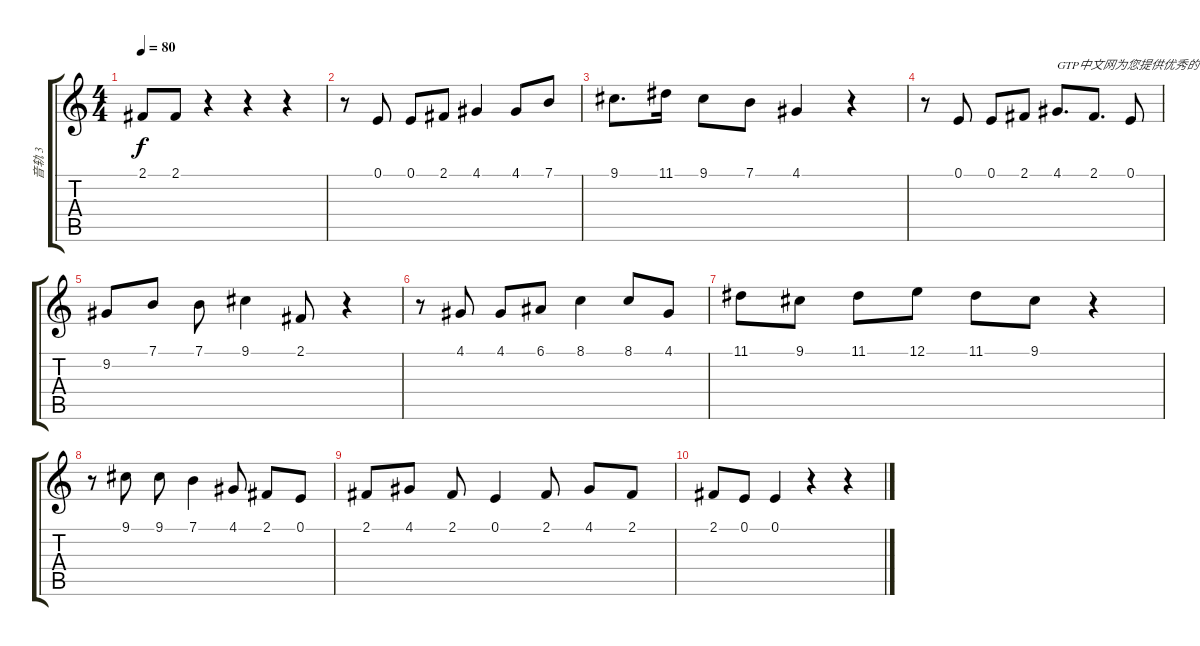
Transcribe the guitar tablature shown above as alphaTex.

\track ("音轨 3" "音轨 3") {instrument flute}
\staff {score tabs}
\tuning (E4 B3 G3 D3 A2 E2) {hide}
\ts (4 4)
\tempo 80
\clef g2
\ks c
2.1.8{dy f} 2.1.8 r.4 r.4 r.4 |
r.8 0.1.8 0.1.8 2.1.8 4.1.4 4.1.8 7.1.8 |
9.1.8{d} 11.1.16 9.1.8 7.1.8 4.1.4 r.4 |
r.8 0.1.8 0.1.8 2.1.8 4.1.8{d txt "GTP中文网为您提供优秀的谱子"} 2.1.8{d} 0.1.8 |
9.2.8 7.1.8 7.1.8 9.1.4 2.1.8 r.4 |
r.8 4.1.8 4.1.8 6.1.8 8.1.4 8.1.8 4.1.8 |
11.1.8 9.1.8 11.1.8 12.1.8 11.1.8 9.1.8 r.4 |
r.8 9.1.8 9.1.8 7.1.4 4.1.8 2.1.8 0.1.8 |
2.1.8 4.1.8 2.1.8 0.1.4 2.1.8 4.1.8 2.1.8 |
2.1.8 0.1.8 0.1.4 r.4 r.4
